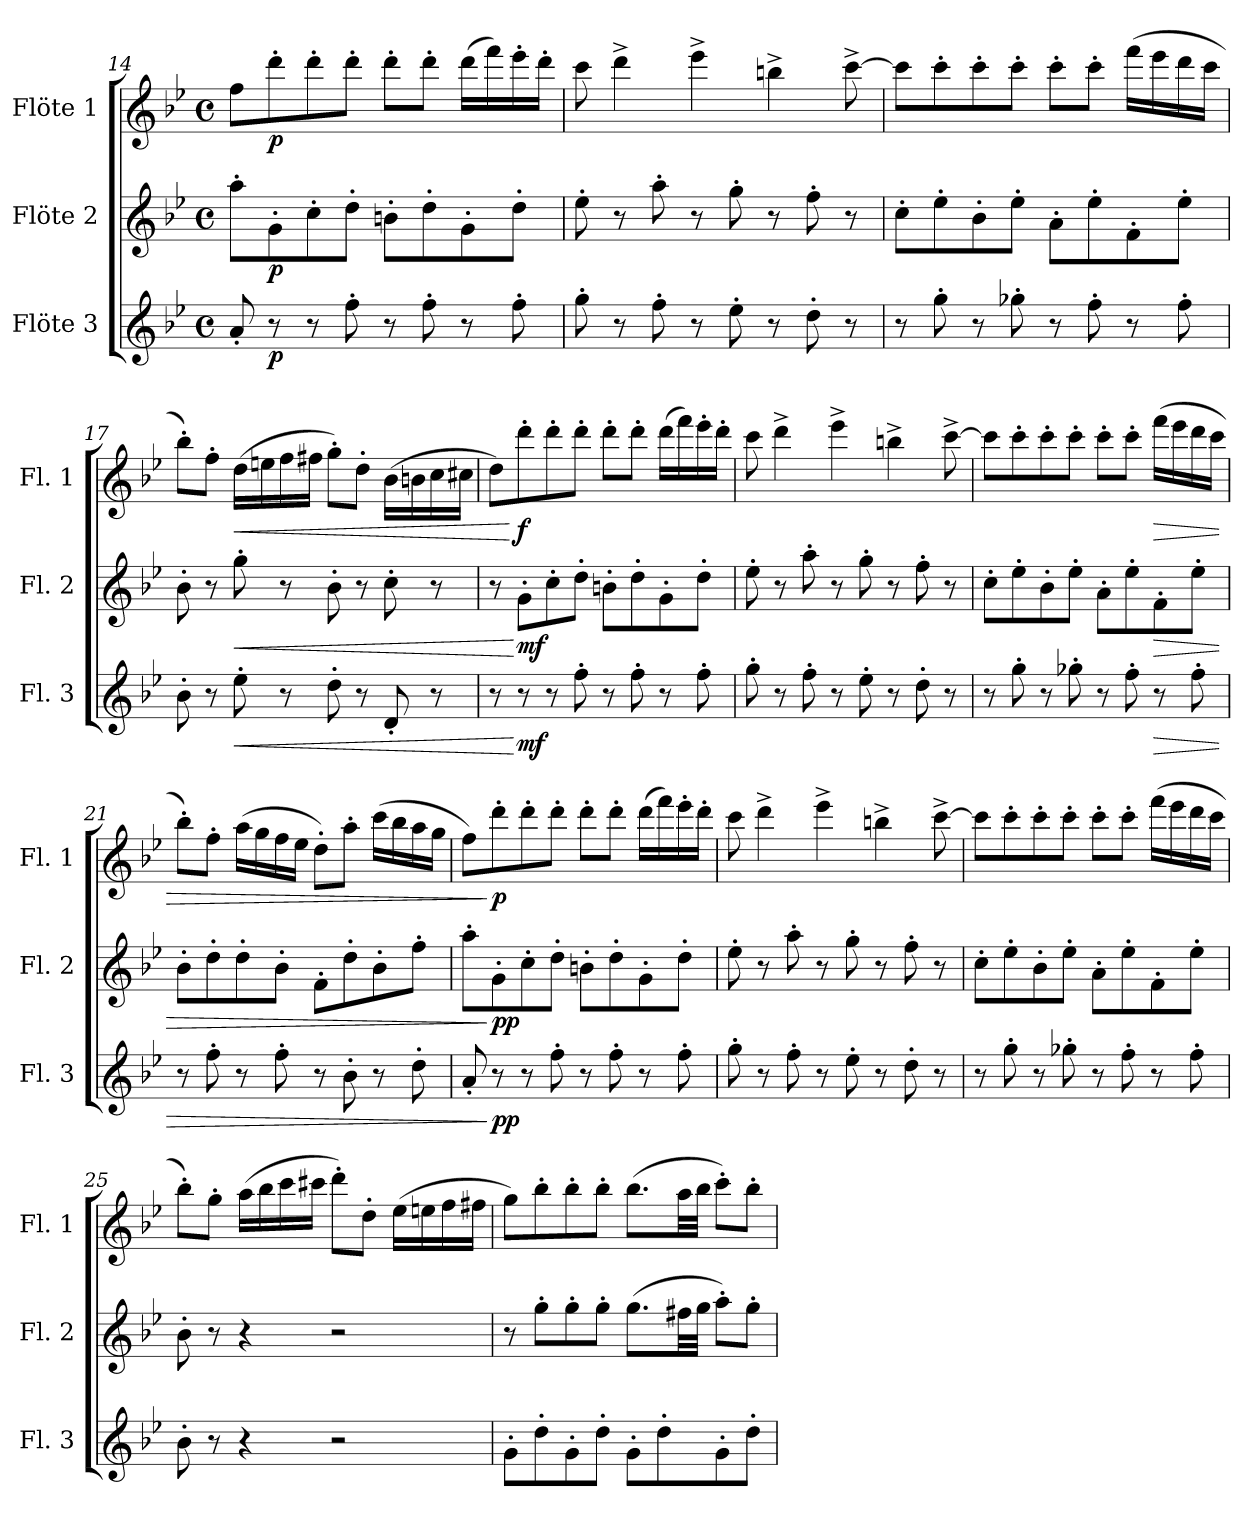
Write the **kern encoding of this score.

**kern	**dynam	**kern	**dynam	**kern	**dynam
*part3	*part3	*part2	*part2	*part1	*part1
*staff3	*staff3	*staff2	*staff2	*staff1	*staff1
*I"Flöte 3	*	*I"Flöte 2	*	*I"Flöte 1	*
*I'Fl. 3	*	*I'Fl. 2	*	*I'Fl. 1	*
!!LO:LB:g=z
*clefG2	*	*clefG2	*	*clefG2	*
*k[b-e-]	*	*k[b-e-]	*	*k[b-e-]	*
*M4/4	*	*M4/4	*	*M4/4	*
*met(c)	*	*met(c)	*	*met(c)	*
=14	=14	=14	=14	=14	=14
8a'/	.	8aa'\L	.	8ff\L	.
!	!LO:DY:b	!	!LO:DY:b	!	!LO:DY:b
8r	p	8g'\	p	8ddd'\	p
8r	.	8cc'\	.	8ddd'\	.
8ff'\	.	8dd'\J	.	8ddd'\J	.
8r	.	8bn'\L	.	8ddd'\L	.
8ff'\	.	8dd'\	.	8ddd'\J	.
8r	.	8g'\	.	(16ddd\LL	.
.	.	.	.	16fff\)	.
8ff'\	.	8dd'\J	.	16eee-'\	.
.	.	.	.	16ddd'\JJ	.
=15	=15	=15	=15	=15	=15
8gg'\	.	8ee-'\	.	8ccc\	.
8r	.	8r	.	4ddd^\	.
8ff'\	.	8aa'\	.	.	.
8r	.	8r	.	4eee-^\	.
8ee-'\	.	8gg'\	.	.	.
8r	.	8r	.	4bbn^\	.
8dd'\	.	8ff'\	.	.	.
8r	.	8r	.	[8ccc^\	.
=16	=16	=16	=16	=16	=16
8r	.	8cc'\L	.	8ccc\L]	.
8gg'\	.	8ee-'\	.	8ccc'\	.
8r	.	8b-'\	.	8ccc'\	.
8gg-X'\	.	8ee-'\J	.	8ccc'\J	.
8r	.	8a'\L	.	8ccc'\L	.
8ff'\	.	8ee-'\	.	8ccc'\J	.
8r	.	8f'\	.	(16fff\LL	.
.	.	.	.	16eee-\	.
8ff'\	.	8ee-'\J	.	16ddd\	.
.	.	.	.	16ccc\JJ	.
!!LO:LB:g=z
=17	=17	=17	=17	=17	=17
8b-'\	.	8b-'\	.	8bb-'\L)	.
8r	.	8r	.	8ff'\J	.
!	!LO:HP:b	!	!LO:HP:b	!	!LO:HP:b
8ee-'\	<	8gg'\	<	(16dd\LL	<
.	.	.	.	16een\	.
8r	.	8r	.	16ff\	.
.	.	.	.	16ff#X\JJ	.
8dd'\	.	8b-'\	.	8gg'\L)	.
8r	.	8r	.	8dd'\J	.
8d'/	.	8cc'\	.	(16b-\LL	.
.	.	.	.	16bn\	.
8r	.	8r	.	16cc\	.
.	.	.	.	16cc#X\JJ	.
=18	=18	=18	=18	=18	=18
8r	.	8r	.	8dd\L)	.
!	!LO:DY:n=1:b	!	!LO:DY:n=1:b	!	!LO:DY:n=1:b
8r	[ mf	8g'\L	[ mf	8ddd'\	[ f
8r	.	8cc'\	.	8ddd'\	.
8ff'\	.	8dd'\J	.	8ddd'\J	.
8r	.	8bn'\L	.	8ddd'\L	.
8ff'\	.	8dd'\	.	8ddd'\J	.
8r	.	8g'\	.	(16ddd\LL	.
.	.	.	.	16fff\)	.
8ff'\	.	8dd'\J	.	16eee-'\	.
.	.	.	.	16ddd'\JJ	.
=19	=19	=19	=19	=19	=19
8gg'\	.	8ee-'\	.	8ccc\	.
8r	.	8r	.	4ddd^\	.
8ff'\	.	8aa'\	.	.	.
8r	.	8r	.	4eee-^\	.
8ee-'\	.	8gg'\	.	.	.
8r	.	8r	.	4bbn^\	.
8dd'\	.	8ff'\	.	.	.
8r	.	8r	.	[8ccc^\	.
!!LO:PB:g=z
=20	=20	=20	=20	=20	=20
8r	.	8cc'\L	.	8ccc\L]	.
8gg'\	.	8ee-'\	.	8ccc'\	.
8r	.	8b-'\	.	8ccc'\	.
8gg-X'\	.	8ee-'\J	.	8ccc'\J	.
8r	.	8a'\L	.	8ccc'\L	.
8ff'\	.	8ee-'\	.	8ccc'\J	.
!	!LO:HP:b	!	!LO:HP:b	!	!LO:HP:b
8r	>	8f'\	>	(16fff\LL	>
.	.	.	.	16eee-\	.
8ff'\	.	8ee-'\J	.	16ddd\	.
.	.	.	.	16ccc\JJ	.
=21	=21	=21	=21	=21	=21
8r	.	8b-'\L	.	8bb-'\L)	.
8ff'\	.	8dd'\	.	8ff'\J	.
8r	.	8dd'\	.	(16aa\LL	.
.	.	.	.	16gg\	.
8ff'\	.	8b-'\J	.	16ff\	.
.	.	.	.	16ee-\JJ	.
8r	.	8f'\L	.	8dd'\L)	.
8b-'\	.	8dd'\	.	8aa'\J	.
8r	.	8b-'\	.	(16ccc\LL	.
.	.	.	.	16bb-\	.
8dd'\	.	8ff'\J	.	16aa\	.
.	.	.	.	16gg\JJ	.
=22	=22	=22	=22	=22	=22
8a'/	.	8aa'\L	.	8ff\L)	.
!	!LO:DY:n=1:b	!	!	!	!
!	!LO:DY:n=2:b	!	!LO:DY:n=1:b	!	!
!	!	!	!LO:DY:n=2:b	!	!LO:DY:n=1:b
8r	] p p	8g'\	] p p	8ddd'\	] p
8r	.	8cc'\	.	8ddd'\	.
8ff'\	.	8dd'\J	.	8ddd'\J	.
8r	.	8bn'\L	.	8ddd'\L	.
8ff'\	.	8dd'\	.	8ddd'\J	.
8r	.	8g'\	.	(16ddd\LL	.
.	.	.	.	16fff\)	.
8ff'\	.	8dd'\J	.	16eee-'\	.
.	.	.	.	16ddd'\JJ	.
!!LO:LB:g=z
=23	=23	=23	=23	=23	=23
8gg'\	.	8ee-'\	.	8ccc\	.
8r	.	8r	.	4ddd^\	.
8ff'\	.	8aa'\	.	.	.
8r	.	8r	.	4eee-^\	.
8ee-'\	.	8gg'\	.	.	.
8r	.	8r	.	4bbn^\	.
8dd'\	.	8ff'\	.	.	.
8r	.	8r	.	[8ccc^\	.
=24	=24	=24	=24	=24	=24
8r	.	8cc'\L	.	8ccc\L]	.
8gg'\	.	8ee-'\	.	8ccc'\	.
8r	.	8b-'\	.	8ccc'\	.
8gg-X'\	.	8ee-'\J	.	8ccc'\J	.
8r	.	8a'\L	.	8ccc'\L	.
8ff'\	.	8ee-'\	.	8ccc'\J	.
8r	.	8f'\	.	(16fff\LL	.
.	.	.	.	16eee-\	.
8ff'\	.	8ee-'\J	.	16ddd\	.
.	.	.	.	16ccc\JJ	.
=25	=25	=25	=25	=25	=25
8b-'\	.	8b-'\	.	8bb-'\L)	.
8r	.	8r	.	8gg'\J	.
4r	.	4r	.	(16aa\LL	.
.	.	.	.	16bb-\	.
.	.	.	.	16ccc\	.
.	.	.	.	16ccc#X\JJ	.
2r	.	2r	.	8ddd'\L)	.
.	.	.	.	8dd'\J	.
.	.	.	.	(16ee-\LL	.
.	.	.	.	16een\	.
.	.	.	.	16ff\	.
.	.	.	.	16ff#X\JJ	.
!!LO:LB:g=z
=26	=26	=26	=26	=26	=26
8g'\L	.	8r	.	8gg\L)	.
8dd'\	.	8gg'\L	.	8bb-'\	.
8g'\	.	8gg'\	.	8bb-'\	.
8dd'\J	.	8gg'\J	.	8bb-'\J	.
8g'\L	.	(8.gg\L	.	(8.bb-\L	.
8dd'\	.	.	.	.	.
.	.	32ff#X\LL	.	32aa\LL	.
.	.	32gg\JJJ	.	32bb-\JJJ	.
8g'\	.	8aa'\L)	.	8ccc'\L)	.
8dd'\J	.	8gg'\J	.	8bb-'\J	.
=	=	=	=	=	=
*-	*-	*-	*-	*-	*-
